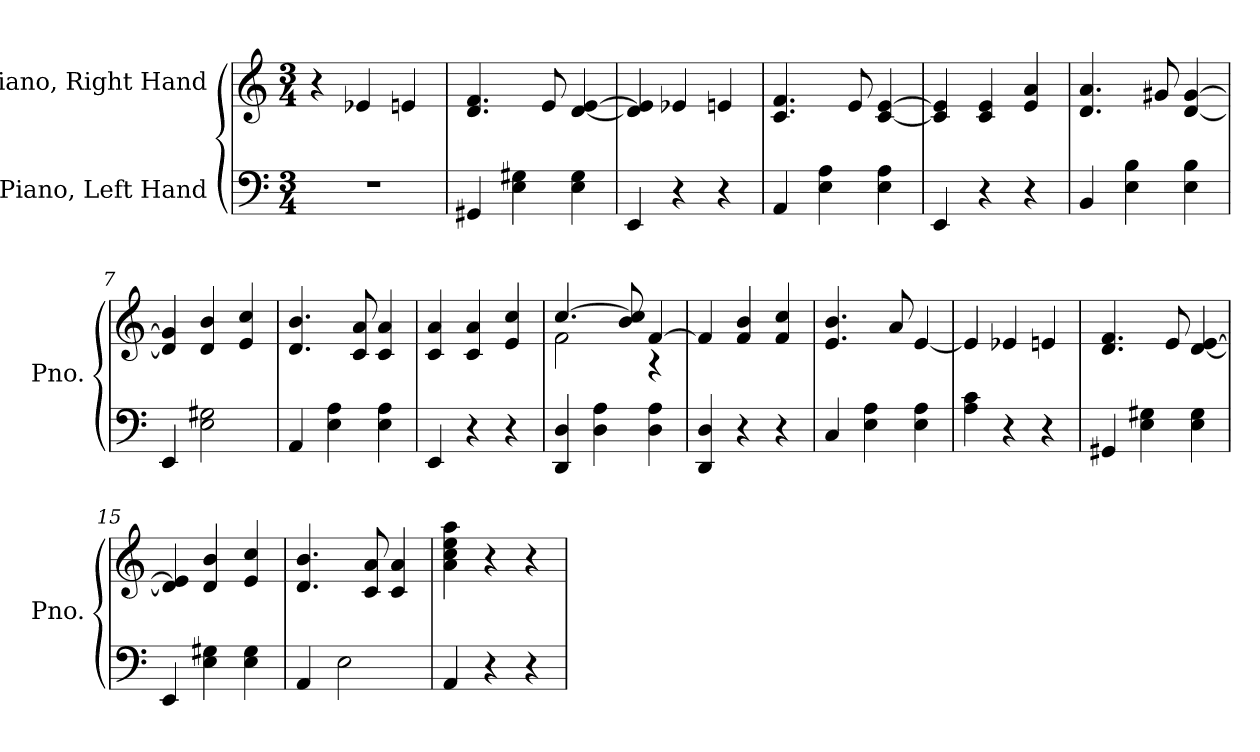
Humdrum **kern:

**kern	**kern
*part2	*part1
*staff2	*staff1
*I"Piano, Left Hand	*I"Piano, Right Hand
*I'Pno.	*I'Pno.
*clefF4	*clefG2
*k[]	*k[]
*M3/4	*M3/4
*MM100	*MM100
=1	=1
2.r	4r
.	4e-X/
.	4en/
=2	=2
4GG#X/	4.d/ 4.f/
4E\ 4G#X\	.
.	8e/
4E\ 4G#\	[4d/ [4e/
=3	=3
4EE/	4d/] 4e/]
4r	4e-X/
4r	4en/
=4	=4
4AA/	4.c/ 4.f/
4E\ 4A\	.
.	8e/
4E\ 4A\	[4c/ [4e/
=5	=5
4EE/	4c/] 4e/]
4r	4c/ 4e/
4r	4e/ 4a/
=6	=6
4BB/	4.d/ 4.a/
4E\ 4B\	.
.	8g#X/
4E\ 4B\	[4d/ [4g#/
!!LO:LB:g=z
=7	=7
4EE/	4d/] 4g#/]
2E\ 2G#X\	4d/ 4b/
.	4e/ 4cc/
=8	=8
4AA/	4.d/ 4.b/
4E\ 4A\	.
.	8c/ 8a/
4E\ 4A\	4c/ 4a/
=9	=9
4EE/	4c/ 4a/
4r	4c/ 4a/
4r	4e/ 4cc/
=10	=10
*	*^
4DD/ 4D/	[4.cc/	2f\
4D\ 4A\	.	.
.	8b/ 8cc/]	.
4D\ 4A\	[4f/	4r
*	*v	*v
=11	=11
4DD/ 4D/	4f/]
4r	4f/ 4b/
4r	4f/ 4cc/
=12	=12
4C/	4.e/ 4.b/
4E\ 4A\	.
.	8a/
4E\ 4A\	[4e/
=13	=13
4A\ 4c\	4e/]
4r	4e-X/
4r	4en/
=14	=14
4GG#X/	4.d/ 4.f/
4E\ 4G#X\	.
.	8e/
4E\ 4G#\	[4d/ [4e/
!!LO:LB:g=z
=15	=15
4EE/	4d/] 4e/]
4E\ 4G#X\	4d/ 4b/
4E\ 4G#\	4e/ 4cc/
=16	=16
4AA/	4.d/ 4.b/
2E\	.
.	8c/ 8a/
.	4c/ 4a/
=17	=17
4AA/	4a\ 4cc\ 4ee\ 4aa\
4r	4r
4r	4r
=	=
*-	*-
